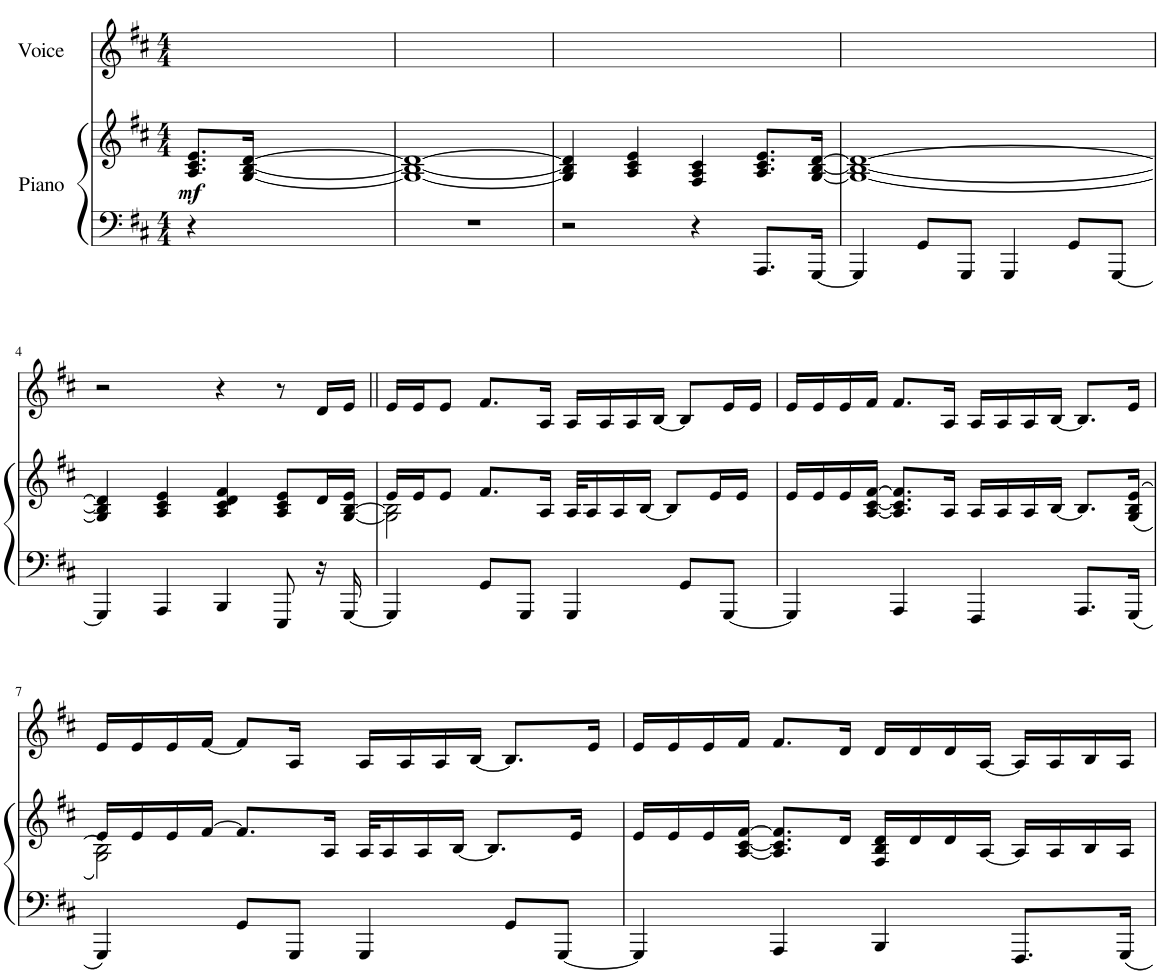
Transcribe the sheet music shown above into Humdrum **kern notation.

**kern	**kern	**dynam	**kern
*part2	*part2	*part2	*part1
*staff3	*staff2	*staff2/3	*staff1
*I"Piano	*	*	*I"Voice
*I'Pno	*	*	*I'V
*clefF4	*clefG2	*	*clefG2
*k[f#c#]	*k[f#c#]	*	*k[f#c#]
*M4/4	*M4/4	*	*M4/4
=	=	=	=
!	!	!LO:DY:b	!
4r	8.A/ 8.c#/ 8.e/L	mf	1ryy
.	[<16G/ [<16B/ [>16d/Jk	.	.
2.ryy	2.ryy	.	.
=1	=1	=1	=1
1r	1G_ 1B_ 1d_	.	1ryy
=2	=2	=2	=2
2r	4G/] 4B/] 4d/]	.	1ryy
.	4A/ 4c#/ 4e/	.	.
4r	4F#/ 4A/ 4c#/	.	.
8.AAA/L	8.A/ 8.c#/ 8.e/L	.	.
[<16GGG/Jk	[<16G/ [<16B/ [>16d/Jk	.	.
=3	=3	=3	=3
4GGG/]	1G_ 1B_ 1d_	.	1ryy
8GG/L	.	.	.
8GGG/J	.	.	.
4GGG/	.	.	.
8GG/L	.	.	.
[8GGG/J	.	.	.
!!LO:LB:g=z
=4	=4	=4	=4
4GGG/]	4G/] 4B/] 4d/]	.	2r
4AAA/	4A/ 4c#/ 4e/	.	.
4BBB/	4A/ 4c#/ 4d/ 4f#/	.	4r
8EEE/	8A/ 8c#/ 8e/L	.	8r
16r	16d/L	.	16d/LL
[16GGG/	[<16G/ [>16B/ 16e/JJ	.	16e/JJ
=5||	=5||	=5||	=5||
*	*^	*	*
4GGG/]	2G\] 2B\]	16e/LL	.	16e/LL
.	.	16e/J	.	16e/J
.	.	8e/J	.	8e/J
8GG/L	.	8.f#/L	.	8.f#/L
8GGG/J	.	.	.	.
.	.	16A/Jk	.	16A/Jk
4GGG/	2ryy	32A/KLL	.	16A/LL
.	.	16A/	.	.
.	.	.	.	16A/
.	.	16A/	.	.
.	.	.	.	16A/
.	.	[<16B/JJ	.	.
.	.	.	.	[<16B/JJ
.	.	8B/L]	.	.
8GG/L	.	.	.	8B/L]
.	.	16e/L	.	.
[<8GGG/J	.	.	.	16e/L
.	.	16e/JJ	.	.
.	.	.	.	16e/JJ
.	.	32ryy	.	.
*	*v	*v	*	*
=6	=6	=6	=6
4GGG/]	16e/LL	.	16e/LL
.	16e/	.	16e/
.	16e/	.	16e/
.	[<16A/ [<16c#/ [>16f#/JJ	.	16f#/JJ
4AAA/	8.A/] 8.c#/] 8.f#/]L	.	8.f#/L
.	16A/Jk	.	16A/Jk
4FFF#/	16A/LL	.	16A/LL
.	16A/	.	16A/
.	16A/	.	16A/
.	[<16B/JJ	.	[<16B/JJ
8.AAA/L	8.B/L]	.	8.B/L]
16GGG/Jk	(>(<16G/ 16B/ 16e/Jk	.	16e/Jk
!!LO:LB:g=z
=7	=7	=7	=7
*	*^	*	*
4GGG/	16e/LL	2G\ 2B\))	.	16e/LL
.	16e/	.	.	16e/
.	16e/	.	.	16e/
.	[>16f#/JJ	.	.	[<16f#/JJ
8GG/L	8.f#/L]	.	.	8f#/L]
8GGG/J	.	.	.	16A/Jk
.	16A/Jk	.	.	16ryy
4GGG/	32A/KLL	2ryy	.	16A/LL
.	16A/	.	.	.
.	.	.	.	16A/
.	16A/	.	.	.
.	.	.	.	16A/
.	[<16B/JJ	.	.	.
.	.	.	.	[<16B/JJ
.	8.B/L]	.	.	.
8GG/L	.	.	.	8.B/L]
[<8GGG/J	.	.	.	.
.	16e/Jk	.	.	.
.	.	.	.	16e/Jk
.	32ryy	.	.	.
*	*v	*v	*	*
=8	=8	=8	=8
4GGG/]	16e/LL	.	16e/LL
.	16e/	.	16e/
.	16e/	.	16e/
.	[<16A/ [<16c#/ [>16f#/JJ	.	16f#/JJ
4AAA/	8.A/] 8.c#/] 8.f#/]L	.	8.f#/L
.	16d/Jk	.	16d/Jk
4BBB/	16F#/ 16B/ 16d/LL	.	16d/LL
.	16d/	.	16d/
.	16d/	.	16d/
.	[<16A/JJ	.	[<16A/JJ
8.FFF#/L	16A/LL]	.	16A/LL]
.	16A/	.	16A/
.	16B/	.	16B/
16GGG/Jk	16A/JJ	.	16A/JJ
=	=	=	=
*-	*-	*-	*-
